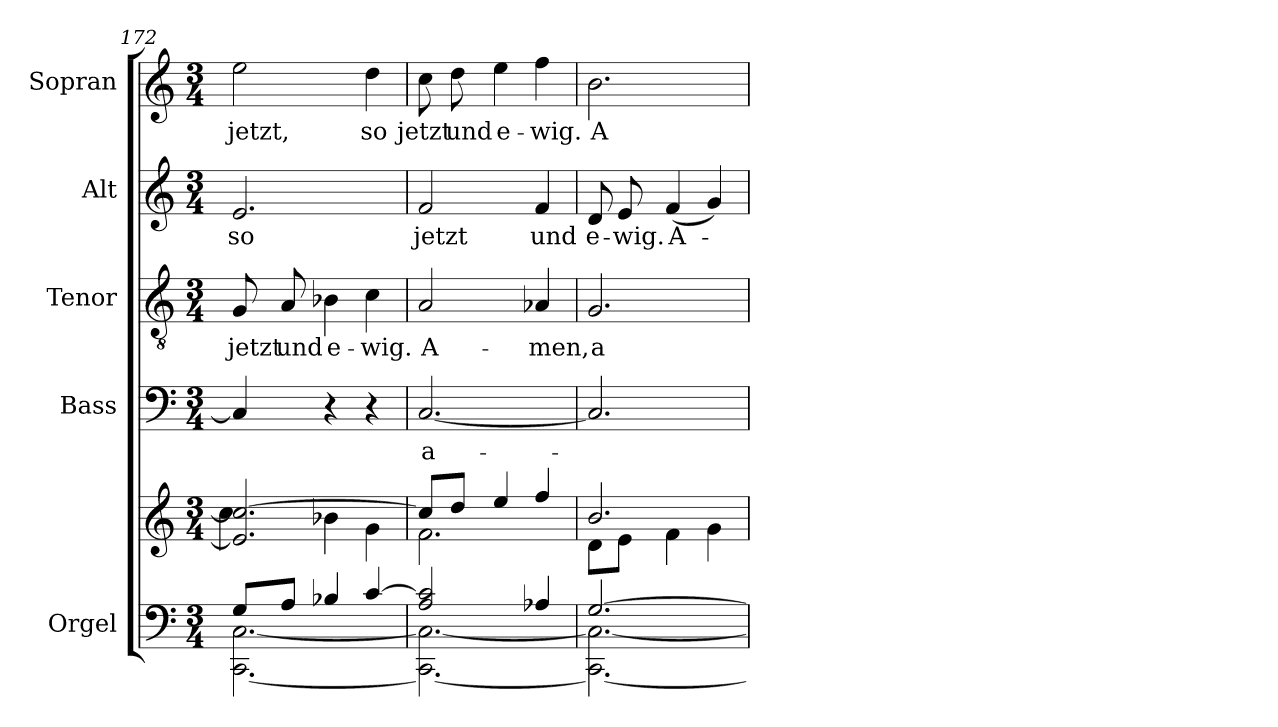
**kern	**kern	**kern	**text	**kern	**text	**kern	**text	**kern	**text
*part5	*part5	*part4	*part4	*part3	*part3	*part2	*part2	*part1	*part1
*staff6	*staff5	*staff4	*staff4	*staff3	*staff3	*staff2	*staff2	*staff1	*staff1
*I"Orgel	*	*I"Bass	*	*I"Tenor	*	*I"Alt	*	*I"Sopran	*
*I'Org.	*	*I'B	*	*I'T	*	*I'A	*	*I'S	*
*clefF4	*clefG2	*clefF4	*	*clefGv2	*	*clefG2	*	*clefG2	*
*k[]	*k[]	*k[]	*	*k[]	*	*k[]	*	*k[]	*
*C:	*C:	*C:	*	*C:	*	*C:	*	*C:	*
*M3/4	*M3/4	*M3/4	*	*M3/4	*	*M3/4	*	*M3/4	*
=172	=172	=172	=172	=172	=172	=172	=172	=172	=172
*^	*^	*	*	*	*	*	*	*	*
!	!	!	!	!	!	!	!LO:LY:b	!	!LO:LY:b	!	!LO:LY:b
8G/L	[<2.CC\ [<2.C\	2.e/] 2.cc/_	4cc\	4C/]	.	8G/	jetzt	2.e/	so	2ee\	jetzt,
!	!	!	!	!	!	!	!LO:LY:b	!	!	!	!
8A/J	.	.	.	.	.	8A/	und	.	.	.	.
!	!	!	!	!	!	!	!LO:LY:b	!	!	!	!
4B-X/	.	.	4b-X\	4r	.	4B-X\	e-	.	.	.	.
!	!	!	!	!	!	!	!LO:LY:b	!	!	!	!LO:LY:b
[>4c/	.	.	4g\	4r	.	4c\	-wig.	.	.	4dd\	so
=173	=173	=173	=173	=173	=173	=173	=173	=173	=173	=173	=173
!	!	!	!	!	!LO:LY:b	!	!LO:LY:b	!	!LO:LY:b	!	!LO:LY:b
2A/ 2c/]	2.CC\_ 2.C\_	8cc/L]	2.f\	[2.C/	a-	2A/	A-	2f/	jetzt	8cc\	jetzt
!	!	!	!	!	!	!	!	!	!	!	!LO:LY:b
.	.	8dd/J	.	.	.	.	.	.	.	8dd\	und
!	!	!	!	!	!	!	!	!	!	!	!LO:LY:b
.	.	4ee/	.	.	.	.	.	.	.	4ee\	e-
!	!	!	!	!	!	!	!LO:LY:b	!	!LO:LY:b	!	!LO:LY:b
4A-X/	.	4ff/	.	.	.	4A-X/	-men,	4f/	und	4ff\	-wig.
=174	=174	=174	=174	=174	=174	=174	=174	=174	=174	=174	=174
!	!	!	!	!	!	!	!LO:LY:b	!	!LO:LY:b	!	!LO:LY:b
[>2.G/	2.CC\_ 2.C\_	2.b/	8d\L	2.C/]	.	2.G/	a-	8d/	e-	2.b\	A-
!	!	!	!	!	!	!	!	!	!LO:LY:b	!	!
.	.	.	8e\J	.	.	.	.	8e/	-wig.	.	.
!	!	!	!	!	!	!	!	!	!LO:LY:b	!	!
.	.	.	4f\	.	.	.	.	(<4f/	A-	.	.
.	.	.	4g\	.	.	.	.	4g/)	.	.	.
*v	*v	*	*	*	*	*	*	*	*	*	*
*	*v	*v	*	*	*	*	*	*	*	*
=	=	=	=	=	=	=	=	=	=
*-	*-	*-	*-	*-	*-	*-	*-	*-	*-
